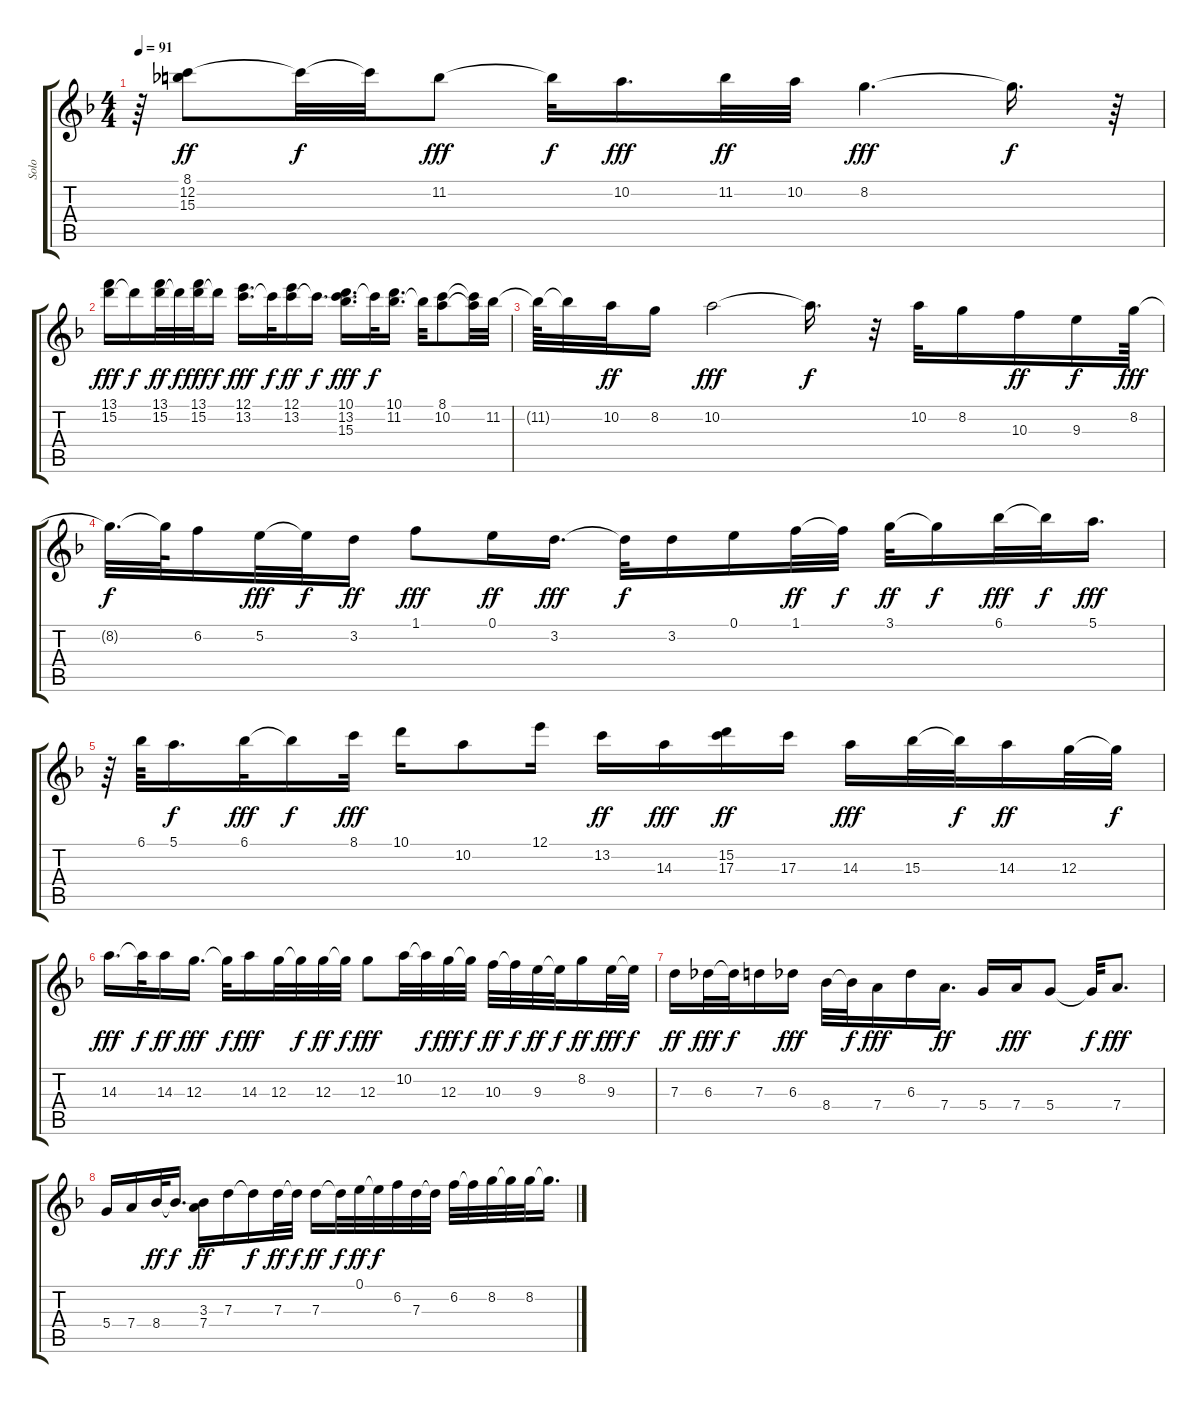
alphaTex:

\track ("Solo" "Solo") {instrument acousticguitarnylon}
\staff {score tabs}
\tuning (E4 B3 G3 D3 A2 E2) {hide}
\ts (4 4)
\tempo 91
\clef g2
\ks dminor
r.64{dy ff} (8.1 12.2 15.3).8 8.1{t}.32{dy f} 8.1{t}.32 11.2.8{dy fff} 11.2{t}.32{dy f} 10.2.16{d dy fff} 11.2.32{dy ff} 10.2.32 8.2.4{d dy fff} 8.2{t}.16{d dy f} r.64 |
(13.1 15.2).16{dy fff} 15.2{t}.16{dy f} (13.1 15.2).32{dy ff} 15.2{t}.32{dy f} (13.1 15.2).32{dy fff} 15.2{t}.16{dy f} (12.1 13.2).16{d dy fff} 13.2{t}.32{dy f} (12.1 13.2).16{dy ff} 13.2{t}.16{d dy f} (10.1 13.2 15.3).16{d dy fff} 13.2{t}.32{dy f} (10.1 11.2).16{d} 11.2{t}.32 (8.1 10.2).8 (8.1{t} 10.2{t}).32 11.2.32 |
11.2{t}.64 11.2{t}.32 10.2.32{dy ff} 8.2.16 10.2.2{dy fff} 10.2{t}.16{d dy f} r.32 10.2.32 8.2.16 10.3.16{dy ff} 9.3.16{dy f} 8.2.64{dy fff} |
8.2{t}.32{d dy f} 8.2{t}.64 6.2.16 5.2.32{dy fff} 5.2{t}.32{dy f} 3.2.16{dy ff} 1.1.8{dy fff} 0.1.16{dy ff} 3.2.16{d dy fff} 3.2{t}.32{dy f} 3.2.16 0.1.16 1.1.32{dy ff} 1.1{t}.32{dy f} 3.1.32{dy ff} 3.1{t}.16{dy f} 6.1.32{dy fff} 6.1{t}.32{dy f} 5.1.16{d dy fff} |
r.64 6.1.64 5.1.16{d dy f} 6.1.32{dy fff} 6.1{t}.16{dy f} 8.1.32{dy fff} 10.1.16 10.2.8 12.1.16 13.2.16{dy ff} 14.3.16{dy fff} (15.2 17.3).16{dy ff} 17.3.16 14.3.16{dy fff} 15.3.32 15.3{t}.32{dy f} 14.3.16{dy ff} 12.3.32 12.3{t}.32{dy f} |
14.3.16{d dy fff} 14.3{t}.32{dy f} 14.3.16{dy ff} 12.3.16{d dy fff} 12.3{t}.32{dy f} 14.3.16{dy fff} 12.3.32 12.3{t}.32{dy f} 12.3.32{dy ff} 12.3{t}.32{dy f} 12.3.8{dy fff} 10.2.32 10.2{t}.32{dy f} 12.3.32{dy fff} 12.3{t}.32{dy f} 10.3.32{dy ff} 10.3{t}.32{dy f} 9.3.32{dy ff} 9.3{t}.32{dy f} 8.2.16{dy ff} 9.3.32{dy fff} 9.3{t}.32{dy f} |
7.3.16{dy ff volume 0} 6.3.32{dy fff} 6.3{t}.32{dy f} 7.3.16 6.3.16{dy fff} 8.4.32 8.4{t}.32{dy f} 7.4.16{dy fff} 6.3.16 7.4.16{d dy ff} 5.4.16 7.4.16{dy fff} 5.4.8 5.4{t}.32{dy f} 7.4.8{d dy fff} |
5.4.16 7.4.16 8.4.32{dy ff} 8.4{t}.16{d dy f} (3.3 7.4).16{dy ff} 7.3.16 7.3{t}.16{dy f} 7.3.32{dy ff} 7.3{t}.32{dy f} 7.3.16{dy ff} 7.3{t}.32{dy f} 0.1.32{dy ff} 0.1{t}.32{dy f} 6.2.32 7.3.32 7.3{t}.32 6.2.32 6.2{t}.32 8.2.32 8.2{t}.32 8.2.32 8.2{t}.16{d}
